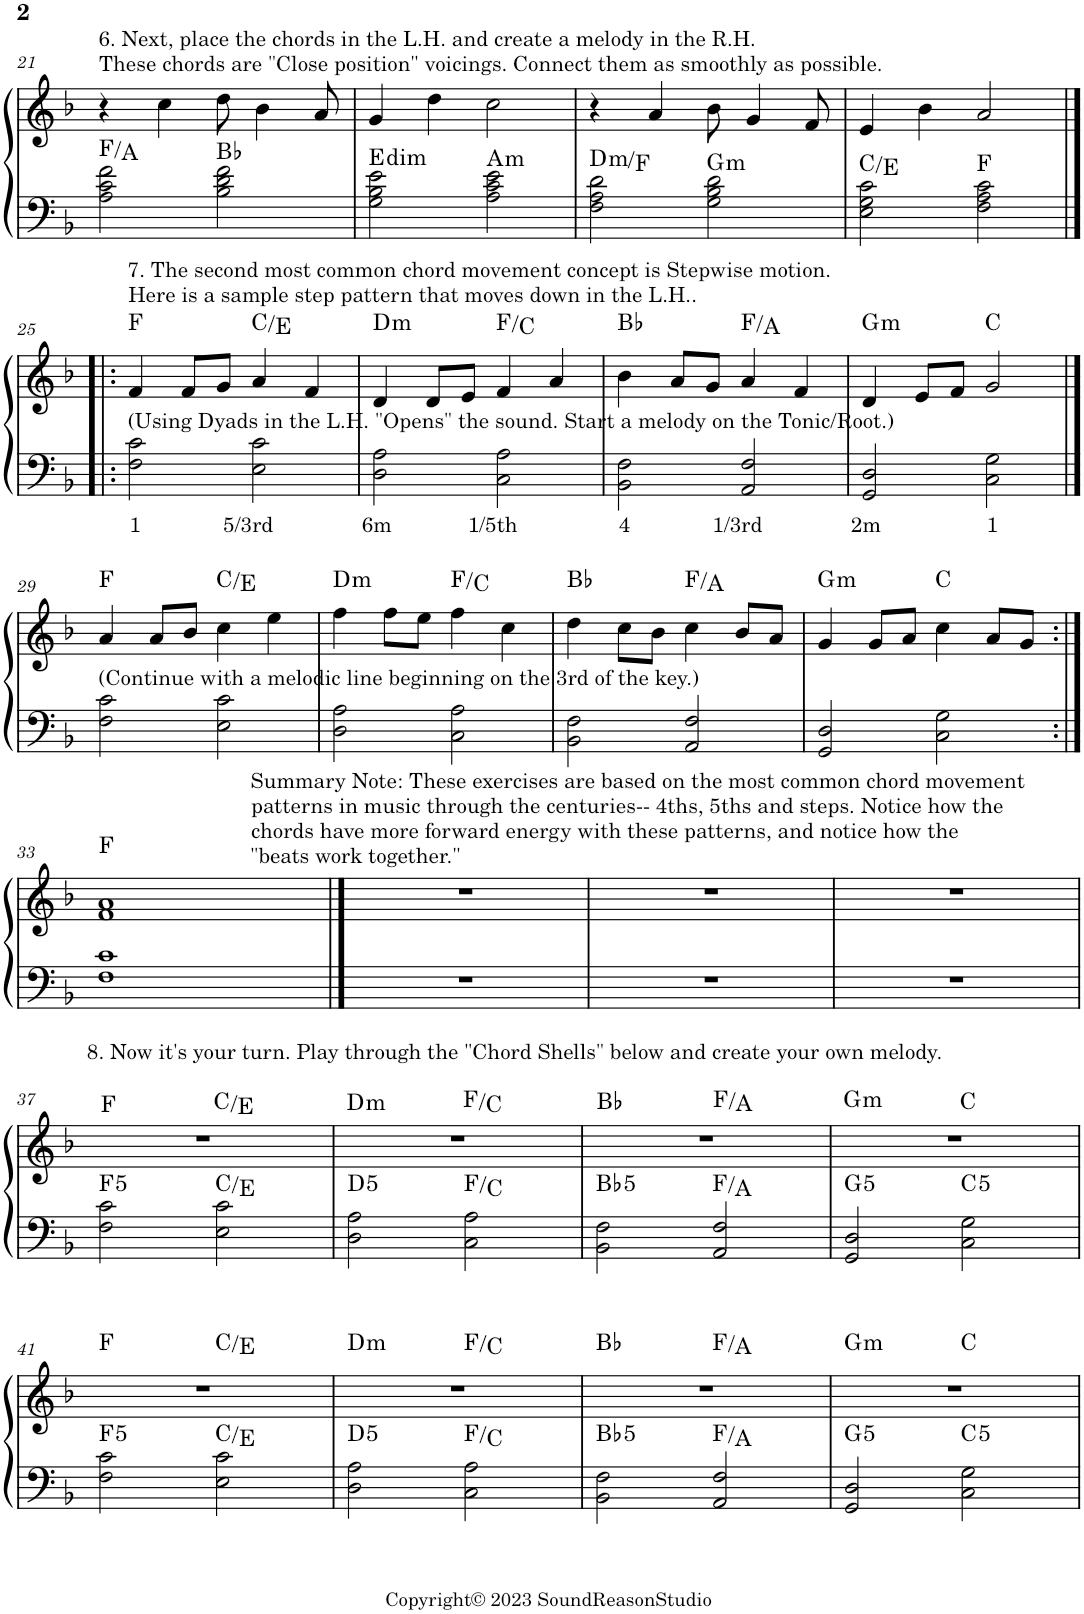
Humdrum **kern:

**kern	**text	**kern	**harte
*part1	*part1	*part1	*part1
*staff2	*staff2	*staff1	*
*I"Piano	*	*	*
*I'Pno.	*	*	*
!!LO:PB:g=z
*clefF4	*	*clefG2	*
*k[b-]	*	*k[b-]	*
*M4/4	*	*M4/4	*
=21	=21	=21	=21
!	!	!LO:TX:a:t=6. Next, place the chords in the L.H. and create a melody in the R.H.	!
!	!	!LO:TX:a:t=These chords are "Close position" voicings. Connect them as smoothly as possible.	!
2A\ 2c\ 2f\	.	4r	F:maj/3
.	.	4cc\	.
2B-\ 2d\ 2f\	.	8dd\	Bb:maj
.	.	4b-\	.
.	.	8a/	.
=22	=22	=22	=22
!	!	!	!LO:H:kt=dim
2G\ 2B-\ 2e\	.	4g/	E:dim
.	.	4dd\	.
!	!	!	!LO:H:kt=m
2A\ 2c\ 2e\	.	2cc\	A:min
=23	=23	=23	=23
!	!	!	!LO:H:kt=m
2F\ 2A\ 2d\	.	4r	D:min/b3
.	.	4a/	.
!	!	!	!LO:H:kt=m
2G\ 2B-\ 2d\	.	8b-\	G:min
.	.	4g/	.
.	.	8f/	.
=24	=24	=24	=24
2E\ 2G\ 2c\	.	4e/	C:maj/3
.	.	4b-\	.
2F\ 2A\ 2c\	.	2a/	F:maj
!!LO:LB:g=z
=25|!:	=25|!:	=25|!:	=25|!:
!	!	!LO:TX:a:t=7. The second most common chord movement concept is Stepwise motion.	!
!	!	!LO:TX:a:t=Here is a sample step pattern that moves down in the L.H..	!
!LO:TX:a:t=(Using Dyads in the L.H. "Opens" the sound. Start a melody on the Tonic/Root.)	!	!	!
!	!LO:LY:b	!	!
2F\ 2c\	1	4f/	F:maj
.	.	8f/L	.
.	.	8g/J	.
!	!LO:LY:b	!	!
2E\ 2c\	5/3rd	4a/	C:maj/3
.	.	4f/	.
=26	=26	=26	=26
!	!LO:LY:b	!	!LO:H:kt=m
2D\ 2A\	6m	4d/	D:min
.	.	8d/L	.
.	.	8e/J	.
!	!LO:LY:b	!	!
2C\ 2A\	1/5th	4f/	F:maj/5
.	.	4a/	.
=27	=27	=27	=27
!	!LO:LY:b	!	!
2BB-\ 2F\	4	4b-\	Bb:maj
.	.	8a/L	.
.	.	8g/J	.
!	!LO:LY:b	!	!
2AA/ 2F/	1/3rd	4a/	F:maj/3
.	.	4f/	.
=28	=28	=28	=28
!	!LO:LY:b	!	!LO:H:kt=m
2GG/ 2D/	2m	4d/	G:min
.	.	8e/L	.
.	.	8f/J	.
!	!LO:LY:b	!	!
2C\ 2G\	1	2g/	C:maj
!!LO:LB:g=z
==29	==29	==29	==29
!LO:TX:a:t=(Continue with a melodic line beginning on the 3rd of the key.)	!	!	!
2F\ 2c\	.	4a/	F:maj
.	.	8a/L	.
.	.	8b-/J	.
2E\ 2c\	.	4cc\	C:maj/3
.	.	4ee\	.
=30	=30	=30	=30
!	!	!	!LO:H:kt=m
2D\ 2A\	.	4ff\	D:min
.	.	8ff\L	.
.	.	8ee\J	.
2C\ 2A\	.	4ff\	F:maj/5
.	.	4cc\	.
=31	=31	=31	=31
2BB-\ 2F\	.	4dd\	Bb:maj
.	.	8cc\L	.
.	.	8b-\J	.
2AA/ 2F/	.	4cc\	F:maj/3
.	.	8b-/L	.
.	.	8a/J	.
=32	=32	=32	=32
!	!	!	!LO:H:kt=m
2GG/ 2D/	.	4g/	G:min
.	.	8g/L	.
.	.	8a/J	.
2C\ 2G\	.	4cc\	C:maj
.	.	8a/L	.
.	.	8g/J	.
!!LO:LB:g=z
=33:|!	=33:|!	=33:|!	=33:|!
1F 1c	.	1f 1a	F:maj
==34	==34	==34	==34
!	!	!LO:TX:a:t=Summary Note&colon; These exercises are based on the most common chord movement	!
!	!	!LO:TX:a:t=patterns in music through the centuries-- 4ths, 5ths and steps. Notice how the	!
!	!	!LO:TX:a:t=chords have more forward energy with these patterns, and notice how the	!
!	!	!LO:TX:a:t="beats work together."	!
1r	.	1r	.
=35	=35	=35	=35
1r	.	1r	.
=36	=36	=36	=36
1r	.	1r	.
!!LO:LB:g=z
=37	=37	=37	=37
!	!	!LO:TX:a:t=8. Now it's your turn. Play through the "Chord Shells" below and create your own melody.	!LO:H:n=2:kt=5
*	*	*^	*
2F\ 2c\	.	1r	2ryy	F:maj F:(1,5)
2E\ 2c\	.	.	2ryy	C:maj/3 C:maj/3
=38	=38	=38	=38	=38
!	!	!	!	!LO:H:n=1:kt=m
!	!	!	!	!LO:H:n=2:kt=5
2D\ 2A\	.	1r	2ryy	D:min D:(1,5)
2C\ 2A\	.	.	2ryy	F:maj/5 F:maj/5
=39	=39	=39	=39	=39
!	!	!	!	!LO:H:n=2:kt=5
2BB-\ 2F\	.	1r	2ryy	Bb:maj Bb:(1,5)
2AA/ 2F/	.	.	2ryy	F:maj/3 F:maj/3
=40	=40	=40	=40	=40
!	!	!	!	!LO:H:n=1:kt=m
!	!	!	!	!LO:H:n=2:kt=5
2GG/ 2D/	.	1r	2ryy	G:min G:(1,5)
!	!	!	!	!LO:H:n=2:kt=5
2C\ 2G\	.	.	2ryy	C:maj C:(1,5)
!!LO:LB:g=z	!!
=41	=41	=41	=41	=41
!	!	!	!	!LO:H:n=2:kt=5
2F\ 2c\	.	1r	2ryy	F:maj F:(1,5)
2E\ 2c\	.	.	2ryy	C:maj/3 C:maj/3
=42	=42	=42	=42	=42
!	!	!	!	!LO:H:n=1:kt=m
!	!	!	!	!LO:H:n=2:kt=5
2D\ 2A\	.	1r	2ryy	D:min D:(1,5)
2C\ 2A\	.	.	2ryy	F:maj/5 F:maj/5
=43	=43	=43	=43	=43
!	!	!	!	!LO:H:n=2:kt=5
2BB-\ 2F\	.	1r	2ryy	Bb:maj Bb:(1,5)
2AA/ 2F/	.	.	2ryy	F:maj/3 F:maj/3
=44	=44	=44	=44	=44
!	!	!	!	!LO:H:n=1:kt=m
!	!	!	!	!LO:H:n=2:kt=5
2GG/ 2D/	.	1r	2ryy	G:min G:(1,5)
!	!	!	!	!LO:H:n=2:kt=5
2C\ 2G\	.	.	2ryy	C:maj C:(1,5)
*	*	*v	*v	*
=	=	=	=
*-	*-	*-	*-
